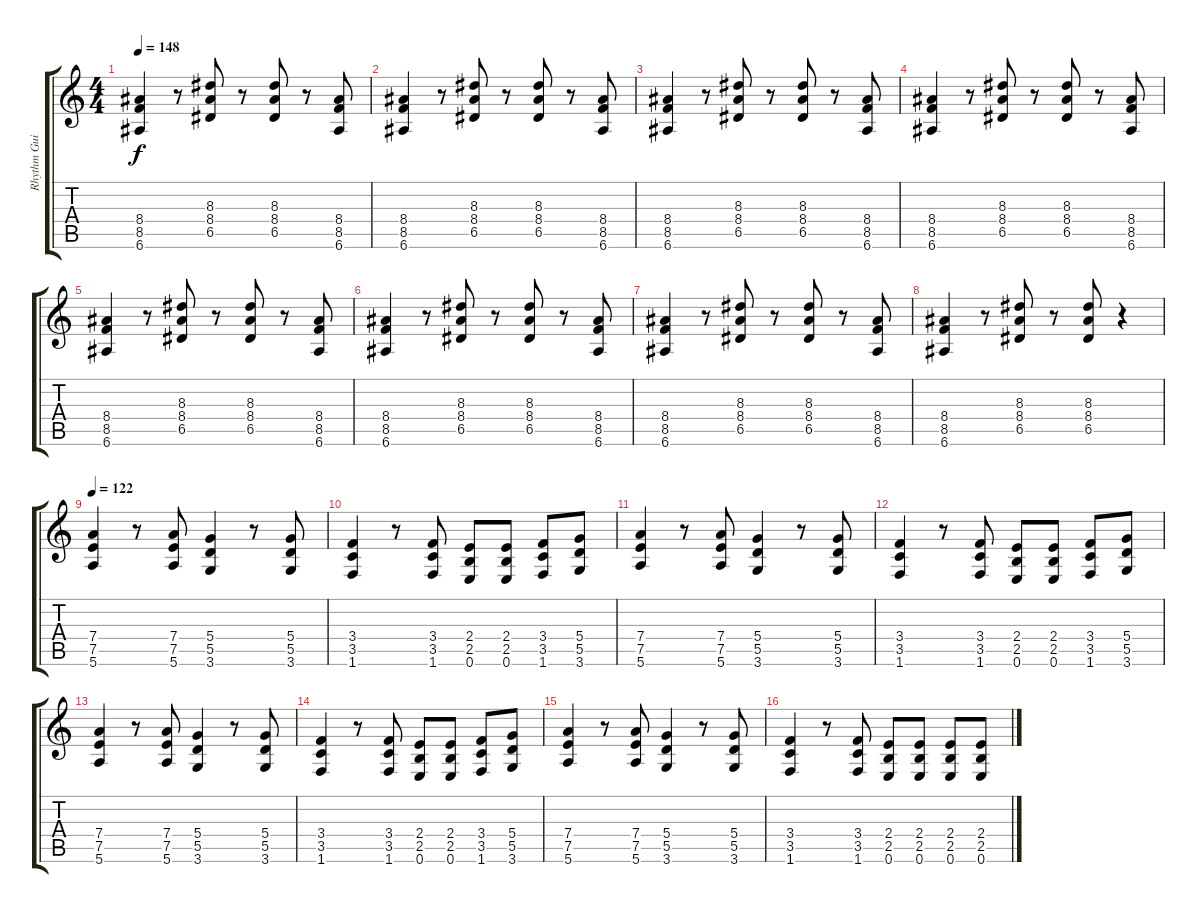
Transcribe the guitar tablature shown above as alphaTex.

\track ("Rhythm Guitar" "Rhythm Gui") {instrument overdrivenguitar}
\staff {score tabs}
\tuning (E4 B3 G3 D3 A2 E2) {hide}
\ts (4 4)
\tempo 148
\clef g2
\ks c
(8.4 8.5 6.6).4{dy f} r.8 (8.3 8.4 6.5).8 r.8 (8.3 8.4 6.5).8 r.8 (8.4 8.5 6.6).8 |
(8.4 8.5 6.6).4 r.8 (8.3 8.4 6.5).8 r.8 (8.3 8.4 6.5).8 r.8 (8.4 8.5 6.6).8 |
(8.4 8.5 6.6).4 r.8 (8.3 8.4 6.5).8 r.8 (8.3 8.4 6.5).8 r.8 (8.4 8.5 6.6).8 |
(8.4 8.5 6.6).4 r.8 (8.3 8.4 6.5).8 r.8 (8.3 8.4 6.5).8 r.8 (8.4 8.5 6.6).8 |
(8.4 8.5 6.6).4 r.8 (8.3 8.4 6.5).8 r.8 (8.3 8.4 6.5).8 r.8 (8.4 8.5 6.6).8 |
(8.4 8.5 6.6).4 r.8 (8.3 8.4 6.5).8 r.8 (8.3 8.4 6.5).8 r.8 (8.4 8.5 6.6).8 |
(8.4 8.5 6.6).4 r.8 (8.3 8.4 6.5).8 r.8 (8.3 8.4 6.5).8 r.8 (8.4 8.5 6.6).8 |
(8.4 8.5 6.6).4 r.8 (8.3 8.4 6.5).8 r.8 (8.3 8.4 6.5).8 r.4 |
\tempo 122
(7.4 7.5 5.6).4 r.8 (7.4 7.5 5.6).8 (5.4 5.5 3.6).4 r.8 (5.4 5.5 3.6).8 |
(3.4 3.5 1.6).4 r.8 (3.4 3.5 1.6).8 (2.4 2.5 0.6).8 (2.4 2.5 0.6).8 (3.4 3.5 1.6).8 (5.4 5.5 3.6).8 |
(7.4 7.5 5.6).4 r.8 (7.4 7.5 5.6).8 (5.4 5.5 3.6).4 r.8 (5.4 5.5 3.6).8 |
(3.4 3.5 1.6).4 r.8 (3.4 3.5 1.6).8 (2.4 2.5 0.6).8 (2.4 2.5 0.6).8 (3.4 3.5 1.6).8 (5.4 5.5 3.6).8 |
(7.4 7.5 5.6).4 r.8 (7.4 7.5 5.6).8 (5.4 5.5 3.6).4 r.8 (5.4 5.5 3.6).8 |
(3.4 3.5 1.6).4 r.8 (3.4 3.5 1.6).8 (2.4 2.5 0.6).8 (2.4 2.5 0.6).8 (3.4 3.5 1.6).8 (5.4 5.5 3.6).8 |
(7.4 7.5 5.6).4 r.8 (7.4 7.5 5.6).8 (5.4 5.5 3.6).4 r.8 (5.4 5.5 3.6).8 |
(3.4 3.5 1.6).4 r.8 (3.4 3.5 1.6).8 (2.4 2.5 0.6).8 (2.4 2.5 0.6).8 (2.4 2.5 0.6).8 (2.4 2.5 0.6).8
